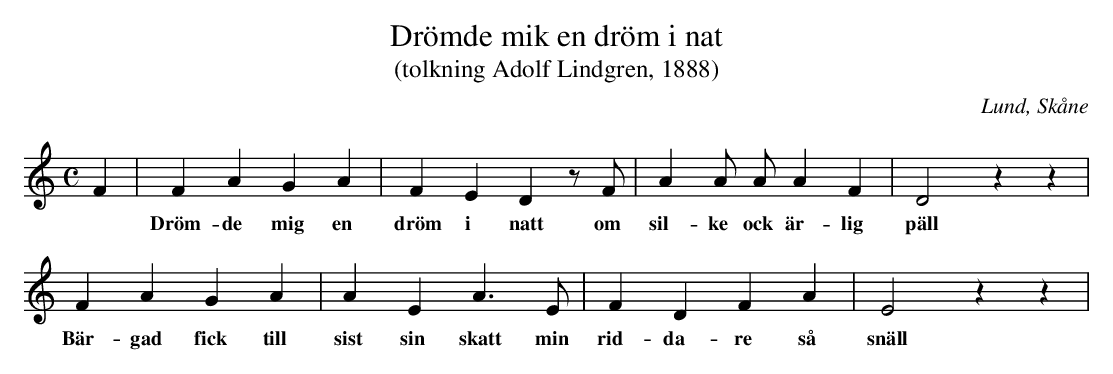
X:1
T:Drömde mik en dröm i nat
T:(tolkning Adolf Lindgren, 1888)
O:Lund, Skåne
M:C
L:1/4
K:C
F | F A G A | F E D z/F/ | A A/ A/ A F | D2 z z |
w:|Dröm-de mig en|dröm i natt  om|sil-ke ock är-lig|päll|
F A G A | A E A>E | F D F A | E2 z z |
w:Bär-gad fick till|sist sin skatt min|rid-da-re så|snäll  Men|
